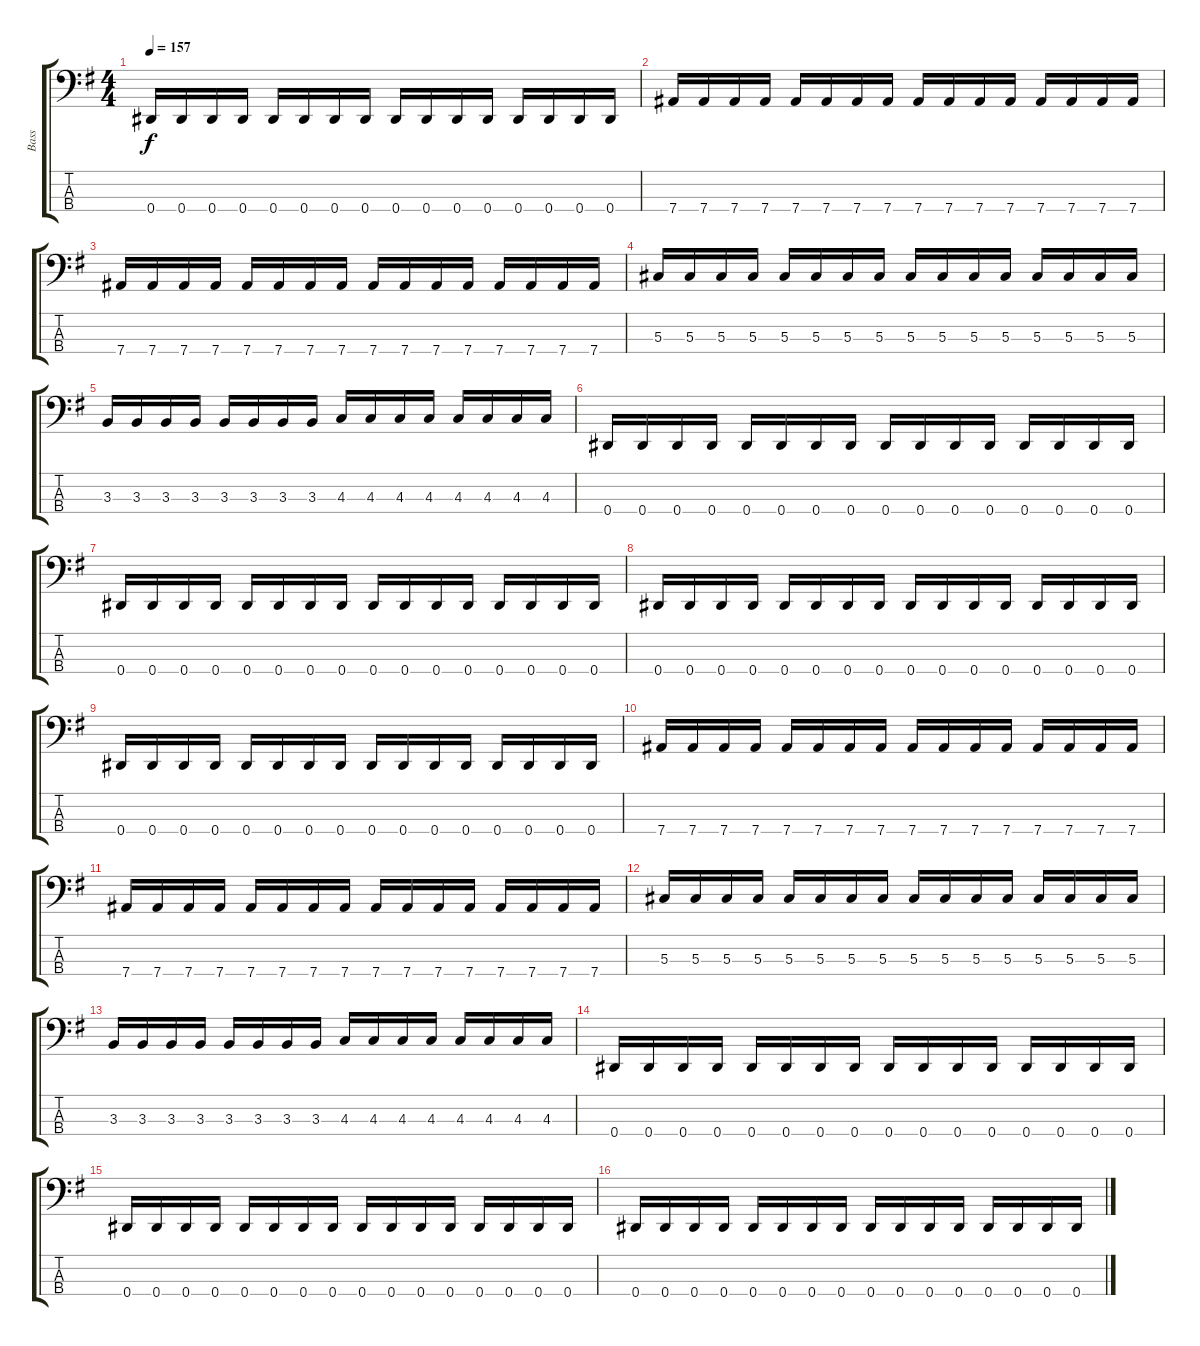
\track ("Bass" "Bass") {instrument electricbasspick}
\staff {score tabs}
\tuning (Gb2 Db2 Ab1 Eb1) {hide}
\ts (4 4)
\tempo 157
\clef f4
\ks eminor
0.4.16{dy f} 0.4.16 0.4.16 0.4.16 0.4.16 0.4.16 0.4.16 0.4.16 0.4.16 0.4.16 0.4.16 0.4.16 0.4.16 0.4.16 0.4.16 0.4.16 |
7.4.16 7.4.16 7.4.16 7.4.16 7.4.16 7.4.16 7.4.16 7.4.16 7.4.16 7.4.16 7.4.16 7.4.16 7.4.16 7.4.16 7.4.16 7.4.16 |
7.4.16 7.4.16 7.4.16 7.4.16 7.4.16 7.4.16 7.4.16 7.4.16 7.4.16 7.4.16 7.4.16 7.4.16 7.4.16 7.4.16 7.4.16 7.4.16 |
5.3.16 5.3.16 5.3.16 5.3.16 5.3.16 5.3.16 5.3.16 5.3.16 5.3.16 5.3.16 5.3.16 5.3.16 5.3.16 5.3.16 5.3.16 5.3.16 |
3.3.16 3.3.16 3.3.16 3.3.16 3.3.16 3.3.16 3.3.16 3.3.16 4.3.16 4.3.16 4.3.16 4.3.16 4.3.16 4.3.16 4.3.16 4.3.16 |
0.4.16 0.4.16 0.4.16 0.4.16 0.4.16 0.4.16 0.4.16 0.4.16 0.4.16 0.4.16 0.4.16 0.4.16 0.4.16 0.4.16 0.4.16 0.4.16 |
0.4.16 0.4.16 0.4.16 0.4.16 0.4.16 0.4.16 0.4.16 0.4.16 0.4.16 0.4.16 0.4.16 0.4.16 0.4.16 0.4.16 0.4.16 0.4.16 |
0.4.16 0.4.16 0.4.16 0.4.16 0.4.16 0.4.16 0.4.16 0.4.16 0.4.16 0.4.16 0.4.16 0.4.16 0.4.16 0.4.16 0.4.16 0.4.16 |
0.4.16 0.4.16 0.4.16 0.4.16 0.4.16 0.4.16 0.4.16 0.4.16 0.4.16 0.4.16 0.4.16 0.4.16 0.4.16 0.4.16 0.4.16 0.4.16 |
7.4.16 7.4.16 7.4.16 7.4.16 7.4.16 7.4.16 7.4.16 7.4.16 7.4.16 7.4.16 7.4.16 7.4.16 7.4.16 7.4.16 7.4.16 7.4.16 |
7.4.16 7.4.16 7.4.16 7.4.16 7.4.16 7.4.16 7.4.16 7.4.16 7.4.16 7.4.16 7.4.16 7.4.16 7.4.16 7.4.16 7.4.16 7.4.16 |
5.3.16 5.3.16 5.3.16 5.3.16 5.3.16 5.3.16 5.3.16 5.3.16 5.3.16 5.3.16 5.3.16 5.3.16 5.3.16 5.3.16 5.3.16 5.3.16 |
3.3.16 3.3.16 3.3.16 3.3.16 3.3.16 3.3.16 3.3.16 3.3.16 4.3.16 4.3.16 4.3.16 4.3.16 4.3.16 4.3.16 4.3.16 4.3.16 |
0.4.16 0.4.16 0.4.16 0.4.16 0.4.16 0.4.16 0.4.16 0.4.16 0.4.16 0.4.16 0.4.16 0.4.16 0.4.16 0.4.16 0.4.16 0.4.16 |
0.4.16 0.4.16 0.4.16 0.4.16 0.4.16 0.4.16 0.4.16 0.4.16 0.4.16 0.4.16 0.4.16 0.4.16 0.4.16 0.4.16 0.4.16 0.4.16 |
0.4.16 0.4.16 0.4.16 0.4.16 0.4.16 0.4.16 0.4.16 0.4.16 0.4.16 0.4.16 0.4.16 0.4.16 0.4.16 0.4.16 0.4.16 0.4.16
